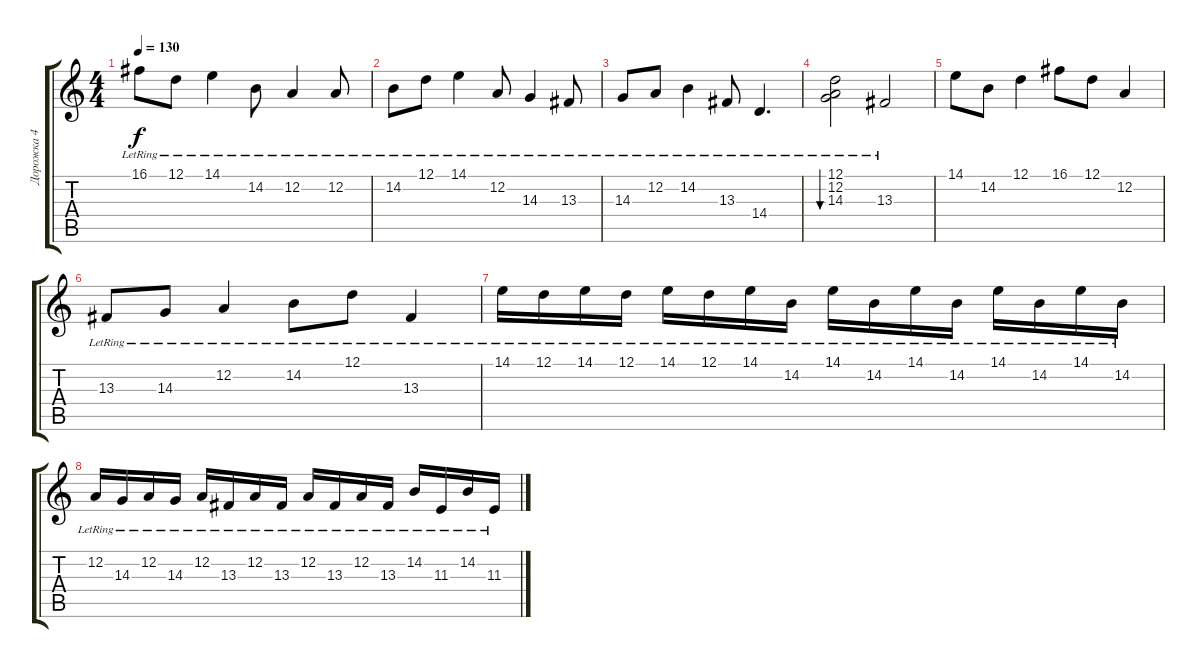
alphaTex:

\track ("Дорожка 4" "Дорожка 4") {instrument shamisen}
\staff {score tabs}
\tuning (D4 A3 F3 C3 G2 C2) {hide}
\ts (4 4)
\tempo 130
\clef g2
\ks c
16.1{lr}.8{dy f} 12.1{lr}.8 14.1{lr}.4 14.2{lr}.8 12.2{lr}.4 12.2{lr}.8 |
14.2{lr}.8 12.1{lr}.8 14.1{lr}.4 12.2{lr}.8 14.3{lr}.4 13.3{lr}.8 |
14.3{lr}.8 12.2{lr}.8 14.2{lr}.4 13.3{lr}.8 14.4{lr}.4{d} |
(12.1{lr} 12.2{lr} 14.3{lr}).2{bu 480} 13.3{lr}.2 |
14.1.8 14.2.8 12.1.4 16.1.8 12.1.8 12.2.4 |
13.3{lr}.8 14.3{lr}.8 12.2{lr}.4 14.2{lr}.8 12.1{lr}.8 13.3{lr}.4 |
14.1{lr}.16 12.1{lr}.16 14.1{lr}.16 12.1{lr}.16 14.1{lr}.16 12.1{lr}.16 14.1{lr}.16 14.2{lr}.16 14.1{lr}.16 14.2{lr}.16 14.1{lr}.16 14.2{lr}.16 14.1{lr}.16 14.2{lr}.16 14.1{lr}.16 14.2{lr}.16 |
12.2{lr}.16 14.3{lr}.16 12.2{lr}.16 14.3{lr}.16 12.2{lr}.16 13.3{lr}.16 12.2{lr}.16 13.3{lr}.16 12.2{lr}.16 13.3{lr}.16 12.2{lr}.16 13.3{lr}.16 14.2{lr}.16 11.3{lr}.16 14.2{lr}.16 11.3{lr}.16
